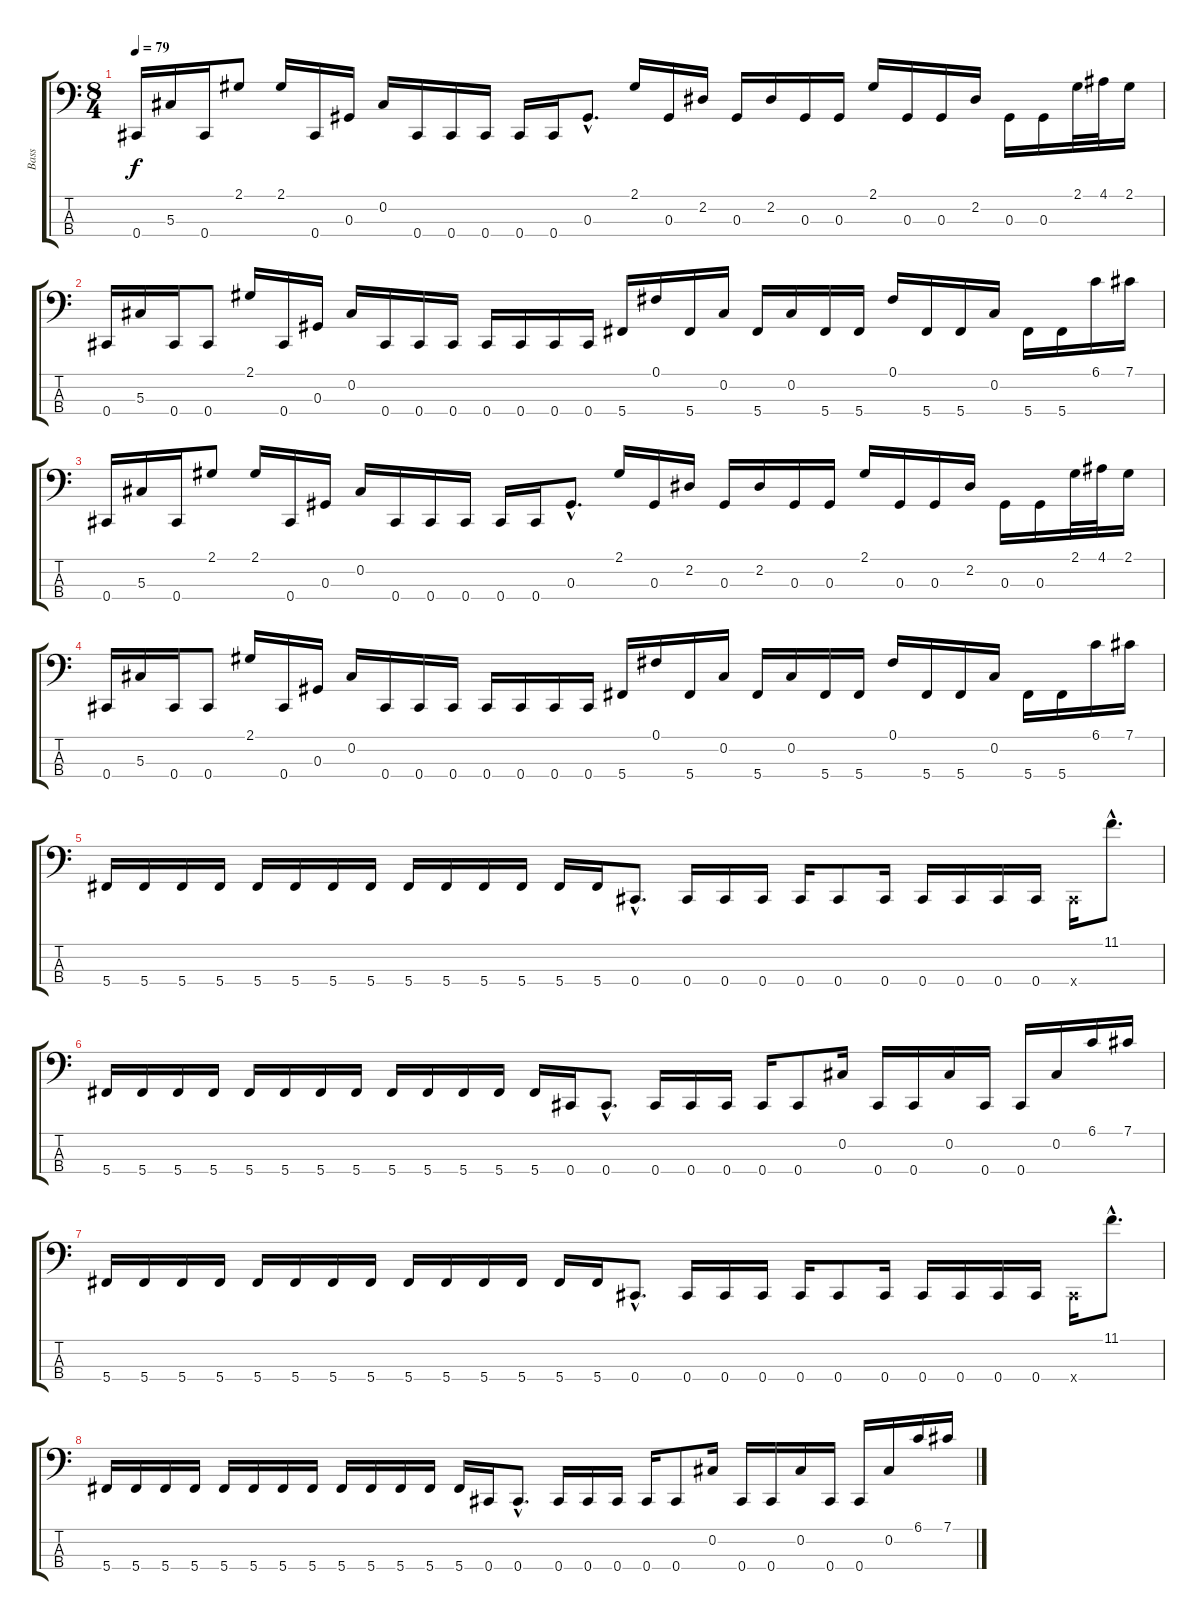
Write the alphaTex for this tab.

\track ("Bass" "Bass") {instrument electricbassfinger}
\staff {score tabs}
\tuning (Gb2 Db2 Ab1 Db1) {hide}
\ts (8 4)
\tempo 79
\clef f4
\ks c
0.4.16{dy f} 5.3.16 0.4.16 2.1.8 2.1.16 0.4.16 0.3.16 0.2.16 0.4.16 0.4.16 0.4.16 0.4.16 0.4.16 0.3{hac}.8{d} 2.1.16 0.3.16 2.2.16 0.3.16 2.2.16 0.3.16 0.3.16 2.1.16 0.3.16 0.3.16 2.2.16 0.3.16 0.3.16 2.1.32 4.1.32 2.1.16 |
0.4.16 5.3.16 0.4.16 0.4.8 2.1.16 0.4.16 0.3.16 0.2.16 0.4.16 0.4.16 0.4.16 0.4.16 0.4.16 0.4.16 0.4.16 5.4.16 0.1.16 5.4.16 0.2.16 5.4.16 0.2.16 5.4.16 5.4.16 0.1.16 5.4.16 5.4.16 0.2.16 5.4.16 5.4.16 6.1.16 7.1.16 |
0.4.16 5.3.16 0.4.16 2.1.8 2.1.16 0.4.16 0.3.16 0.2.16 0.4.16 0.4.16 0.4.16 0.4.16 0.4.16 0.3{hac}.8{d} 2.1.16 0.3.16 2.2.16 0.3.16 2.2.16 0.3.16 0.3.16 2.1.16 0.3.16 0.3.16 2.2.16 0.3.16 0.3.16 2.1.32 4.1.32 2.1.16 |
0.4.16 5.3.16 0.4.16 0.4.8 2.1.16 0.4.16 0.3.16 0.2.16 0.4.16 0.4.16 0.4.16 0.4.16 0.4.16 0.4.16 0.4.16 5.4.16 0.1.16 5.4.16 0.2.16 5.4.16 0.2.16 5.4.16 5.4.16 0.1.16 5.4.16 5.4.16 0.2.16 5.4.16 5.4.16 6.1.16 7.1.16 |
5.4.16 5.4.16 5.4.16 5.4.16 5.4.16 5.4.16 5.4.16 5.4.16 5.4.16 5.4.16 5.4.16 5.4.16 5.4.16 5.4.16 0.4{hac}.8{d} 0.4.16 0.4.16 0.4.16 0.4.16 0.4.8 0.4.16 0.4.16 0.4.16 0.4.16 0.4.16 0.4{x}.16{instrument slapbass1} 11.1{hac}.8{d} |
5.4.16{instrument electricbassfinger} 5.4.16 5.4.16 5.4.16 5.4.16 5.4.16 5.4.16 5.4.16 5.4.16 5.4.16 5.4.16 5.4.16 5.4.16 0.4.16 0.4{hac}.8{d} 0.4.16 0.4.16 0.4.16 0.4.16 0.4.8 0.2.16 0.4.16 0.4.16 0.2.16 0.4.16 0.4.16 0.2.16 6.1.16 7.1.16 |
5.4.16 5.4.16 5.4.16 5.4.16 5.4.16 5.4.16 5.4.16 5.4.16 5.4.16 5.4.16 5.4.16 5.4.16 5.4.16 5.4.16 0.4{hac}.8{d} 0.4.16 0.4.16 0.4.16 0.4.16 0.4.8 0.4.16 0.4.16 0.4.16 0.4.16 0.4.16 0.4{x}.16{instrument slapbass1} 11.1{hac}.8{d} |
5.4.16{instrument electricbassfinger} 5.4.16 5.4.16 5.4.16 5.4.16 5.4.16 5.4.16 5.4.16 5.4.16 5.4.16 5.4.16 5.4.16 5.4.16 0.4.16 0.4{hac}.8{d} 0.4.16 0.4.16 0.4.16 0.4.16 0.4.8 0.2.16 0.4.16 0.4.16 0.2.16 0.4.16 0.4.16 0.2.16 6.1.16 7.1.16
